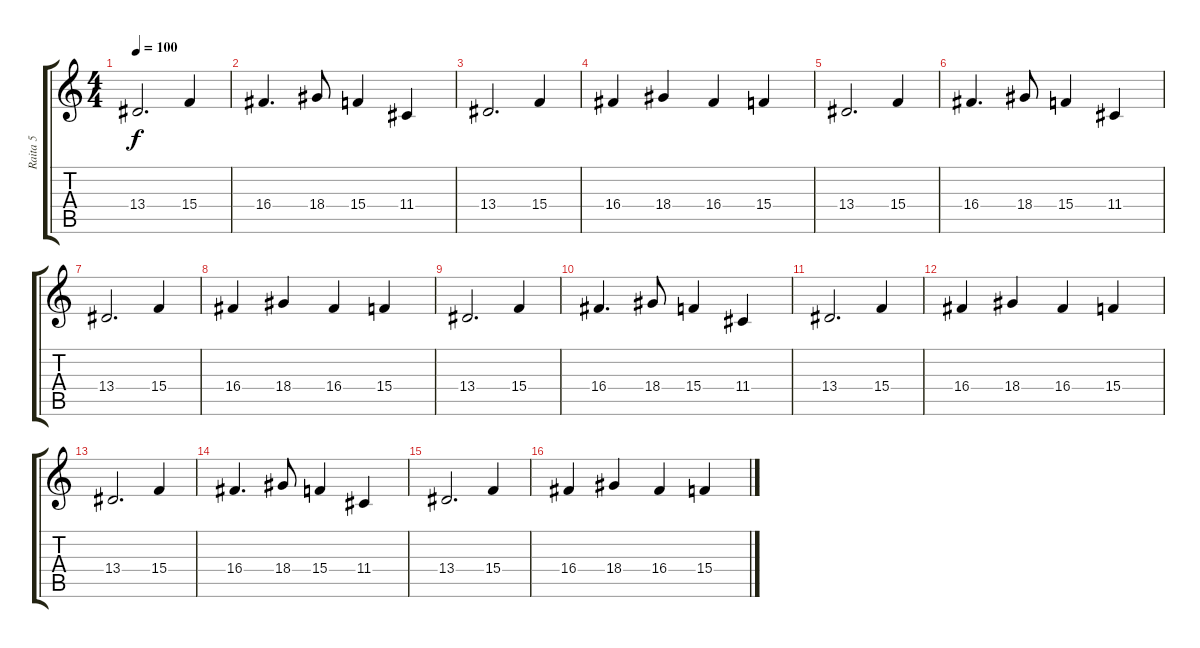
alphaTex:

\track ("Raita 5" "Raita 5") {instrument synthstrings2}
\staff {score tabs}
\tuning (E4 B3 G3 D3 A2 E2) {hide}
\ts (4 4)
\tempo 100
\clef g2
\ks c
13.4.2{d dy f} 15.4.4 |
16.4.4{d} 18.4.8 15.4.4 11.4.4 |
13.4.2{d} 15.4.4 |
16.4.4 18.4.4 16.4.4 15.4.4 |
13.4.2{d} 15.4.4 |
16.4.4{d} 18.4.8 15.4.4 11.4.4 |
13.4.2{d} 15.4.4 |
16.4.4 18.4.4 16.4.4 15.4.4 |
13.4.2{d} 15.4.4 |
16.4.4{d} 18.4.8 15.4.4 11.4.4 |
13.4.2{d} 15.4.4 |
16.4.4 18.4.4 16.4.4 15.4.4 |
13.4.2{d} 15.4.4 |
16.4.4{d} 18.4.8 15.4.4 11.4.4 |
13.4.2{d} 15.4.4 |
16.4.4 18.4.4 16.4.4 15.4.4
